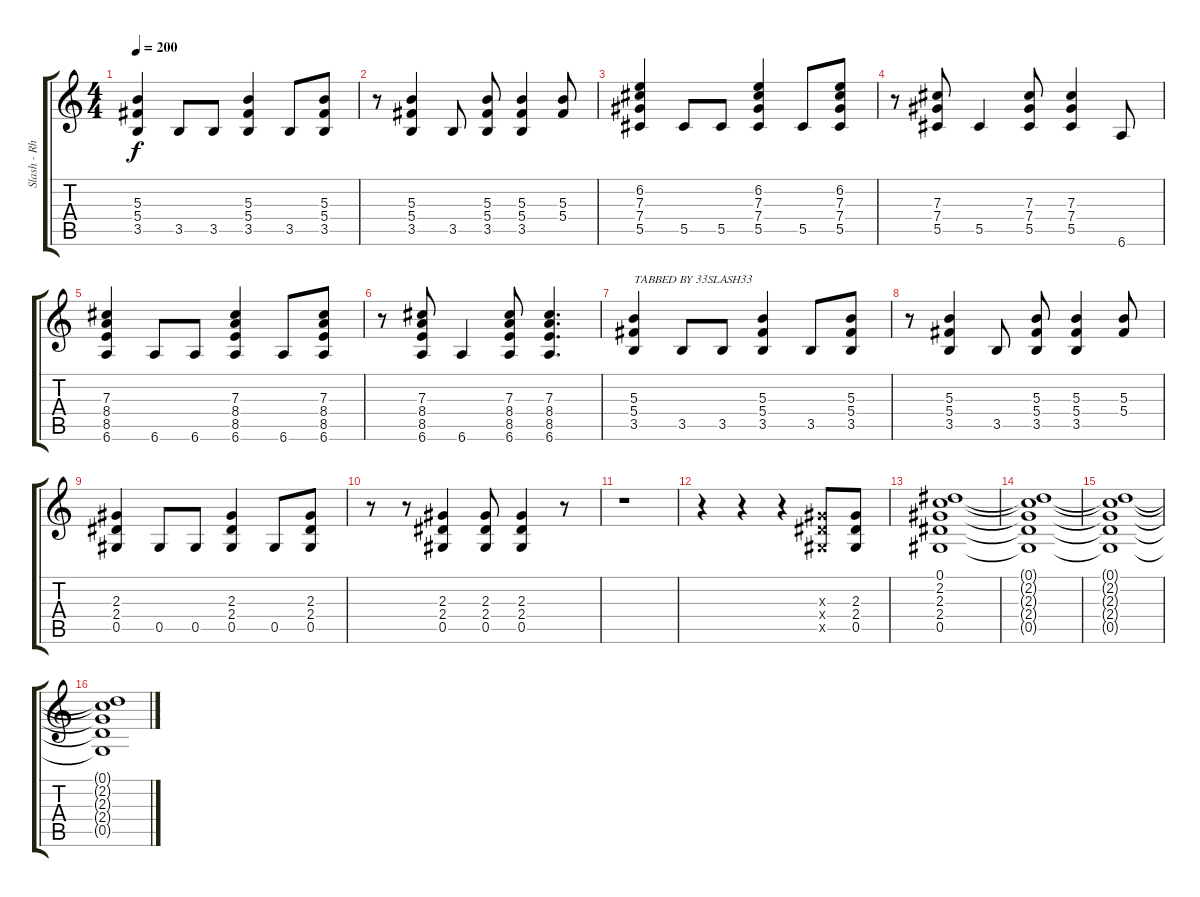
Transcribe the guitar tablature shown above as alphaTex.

\track ("Slash - Rhythm Guitar" "Slash - Rh") {instrument distortionguitar}
\staff {score tabs}
\tuning (Eb4 Bb3 Gb3 Db3 Ab2 Eb2) {hide}
\ts (4 4)
\tempo 200
\clef g2
\ks c
(5.3 5.4 3.5).4{dy f} 3.5.8 3.5.8 (5.3 5.4 3.5).4 3.5.8 (5.3 5.4 3.5).8 |
r.8 (5.3 5.4 3.5).4 3.5.8 (5.3 5.4 3.5).8 (5.3 5.4 3.5).4 (5.3 5.4).8 |
(6.2 7.3 7.4 5.5).4 5.5.8 5.5.8 (6.2 7.3 7.4 5.5).4 5.5.8 (6.2 7.3 7.4 5.5).8 |
r.8 (7.3 7.4 5.5).8 5.5.4 (7.3 7.4 5.5).8 (7.3 7.4 5.5).4 6.6.8 |
(7.3 8.4 8.5 6.6).4 6.6.8 6.6.8 (7.3 8.4 8.5 6.6).4 6.6.8 (7.3 8.4 8.5 6.6).8 |
r.8 (7.3 8.4 8.5 6.6).8 6.6.4 (7.3 8.4 8.5 6.6).8 (7.3 8.4 8.5 6.6).4{d} |
(5.3 5.4 3.5).4{txt "TABBED BY 33SLASH33"} 3.5.8 3.5.8 (5.3 5.4 3.5).4 3.5.8 (5.3 5.4 3.5).8 |
r.8 (5.3 5.4 3.5).4 3.5.8 (5.3 5.4 3.5).8 (5.3 5.4 3.5).4 (5.3 5.4).8 |
(2.3 2.4 0.5).4 0.5.8 0.5.8 (2.3 2.4 0.5).4 0.5.8 (2.3 2.4 0.5).8 |
r.8 r.8 (2.3 2.4 0.5).4 (2.3 2.4 0.5).8 (2.3 2.4 0.5).4 r.8 |
r.1 |
r.4 r.4 r.4 (2.3{x} 2.4{x} 0.5{x}).8 (2.3 2.4 0.5).8 |
(0.1 2.2 2.3 2.4 0.5).1 |
(0.1{t} 2.2{t} 2.3{t} 2.4{t} 0.5{t}).1 |
(0.1{t} 2.2{t} 2.3{t} 2.4{t} 0.5{t}).1 |
(0.1{t} 2.2{t} 2.3{t} 2.4{t} 0.5{t}).1
